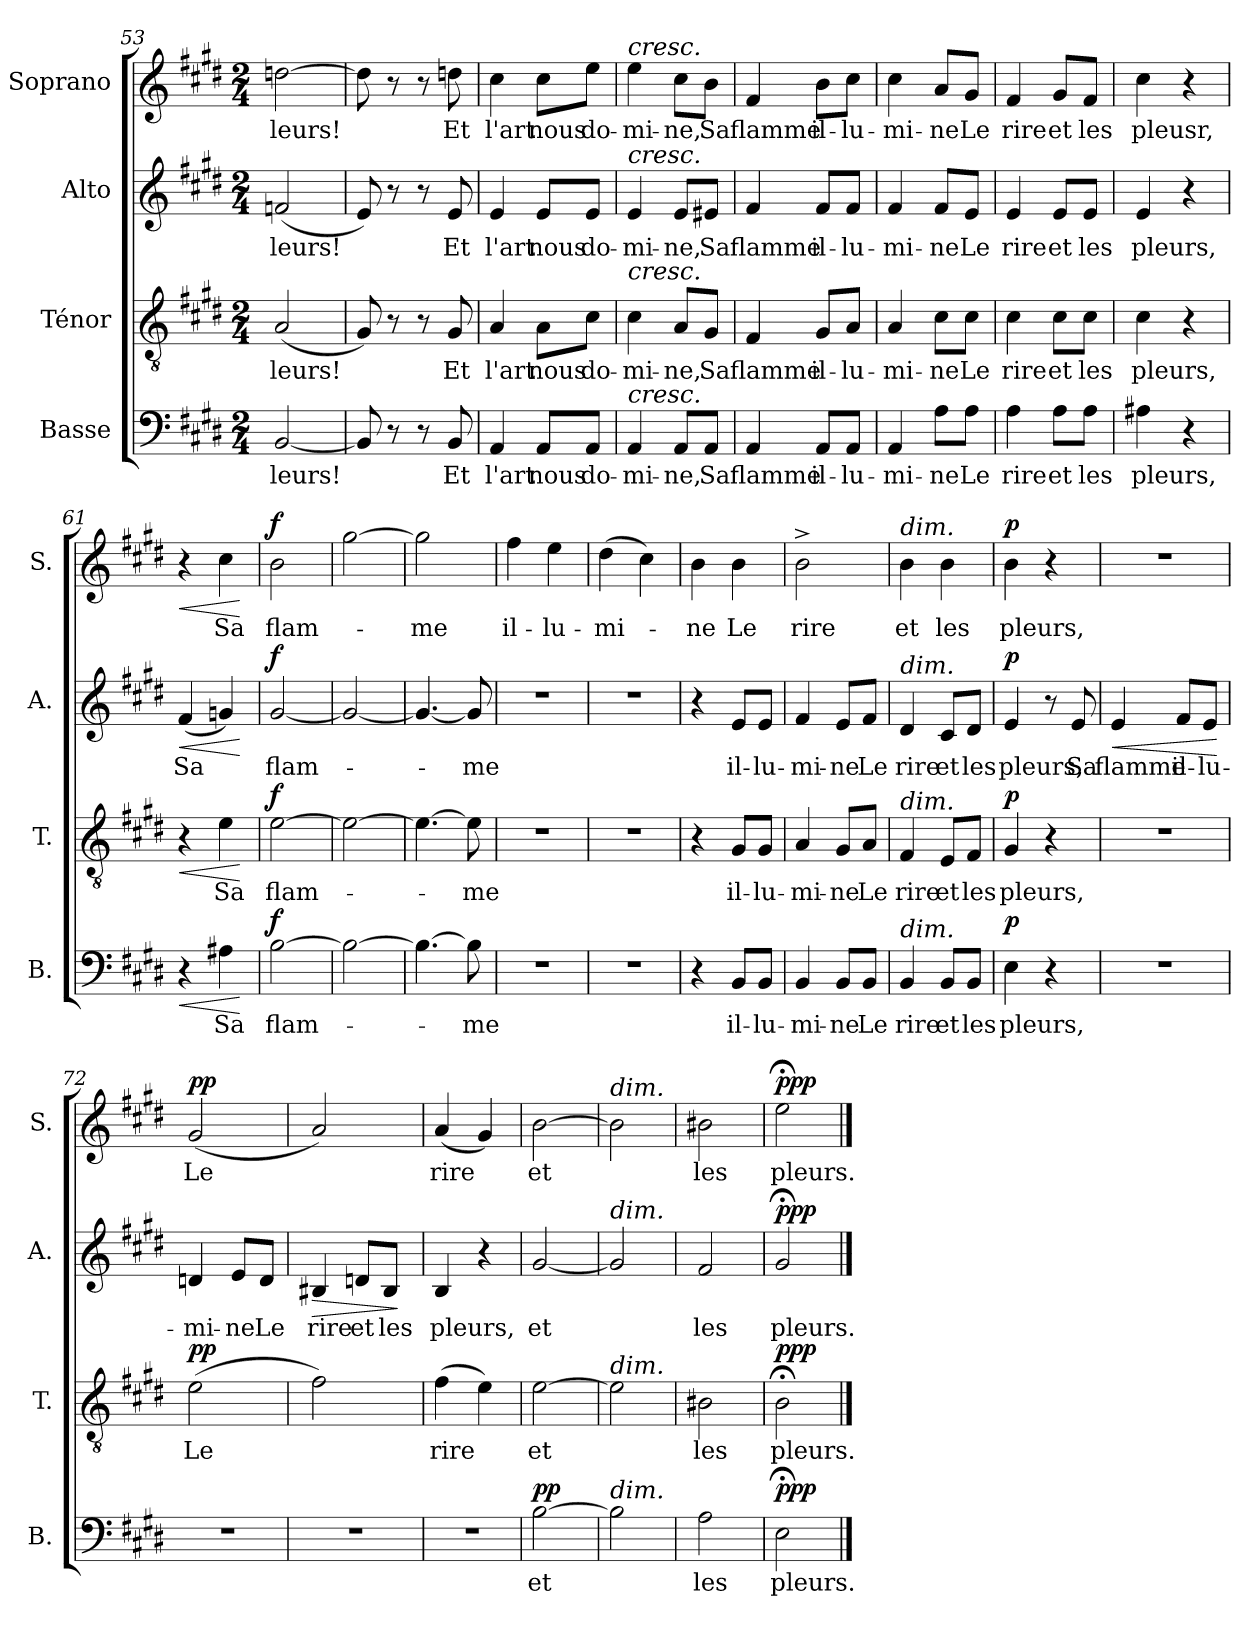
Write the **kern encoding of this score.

**kern	**text	**dynam	**kern	**text	**dynam	**kern	**text	**dynam	**kern	**text	**dynam
*part4	*part4	*part4	*part3	*part3	*part3	*part2	*part2	*part2	*part1	*part1	*part1
*staff4	*staff4	*staff4	*staff3	*staff3	*staff3	*staff2	*staff2	*staff2	*staff1	*staff1	*staff1
*I"Basse	*	*	*I"Ténor	*	*	*I"Alto	*	*	*I"Soprano	*	*
*I'B.	*	*	*I'T.	*	*	*I'A.	*	*	*I'S.	*	*
*clefF4	*	*	*clefGv2	*	*	*clefG2	*	*	*clefG2	*	*
*k[f#c#g#d#]	*	*	*k[f#c#g#d#]	*	*	*k[f#c#g#d#]	*	*	*k[f#c#g#d#]	*	*
*M2/4	*	*	*M2/4	*	*	*M2/4	*	*	*M2/4	*	*
=53	=53	=53	=53	=53	=53	=53	=53	=53	=53	=53	=53
!	!LO:LY:b	!	!	!LO:LY:b	!	!	!LO:LY:b	!	!	!LO:LY:b	!
[2BB/	-leurs!	.	(<2A/	-leurs!	.	(<2fn/	-leurs!	.	[2ddn\	-leurs!	.
=54	=54	=54	=54	=54	=54	=54	=54	=54	=54	=54	=54
8BB/]	.	.	8G#/)	.	.	8e/)	.	.	8dd\]	.	.
8r	.	.	8r	.	.	8r	.	.	8r	.	.
8r	.	.	8r	.	.	8r	.	.	8r	.	.
!	!LO:LY:b	!	!	!LO:LY:b	!	!	!LO:LY:b	!	!	!LO:LY:b	!
8BB/	Et	.	8G#/	Et	.	8e/	Et	.	8ddn\	Et	.
=55	=55	=55	=55	=55	=55	=55	=55	=55	=55	=55	=55
!	!LO:LY:b	!	!	!LO:LY:b	!	!	!LO:LY:b	!	!	!LO:LY:b	!
4AA/	l'art	.	4A/	l'art	.	4e/	l'art	.	4cc#\	l'art	.
!	!LO:LY:b	!	!	!LO:LY:b	!	!	!LO:LY:b	!	!	!LO:LY:b	!
8AA/L	nous	.	8A\L	nous	.	8e/L	nous	.	8cc#\L	nous	.
!	!LO:LY:b	!	!	!LO:LY:b	!	!	!LO:LY:b	!	!	!LO:LY:b	!
8AA/J	do-	.	8c#\J	do-	.	8e/J	do-	.	8ee\J	do-	.
=56	=56	=56	=56	=56	=56	=56	=56	=56	=56	=56	=56
!	!	!	!	!	!	!	!	!	!LO:TX:a:i:t=cresc.	!	!
!	!	!	!	!	!	!LO:TX:a:i:t=cresc.	!	!	!	!	!
!	!	!	!LO:TX:a:i:t=cresc.	!	!	!	!	!	!	!	!
!LO:TX:a:i:t=cresc.	!	!	!	!	!	!	!	!	!	!	!
!	!LO:LY:b	!	!	!LO:LY:b	!	!	!LO:LY:b	!	!	!LO:LY:b	!
4AA/	-mi-	.	4c#\	-mi-	.	4e/	-mi-	.	4ee\	-mi-	.
!	!LO:LY:b	!	!	!LO:LY:b	!	!	!LO:LY:b	!	!	!LO:LY:b	!
8AA/L	-ne,	.	8A/L	-ne,	.	8e/L	-ne,	.	8cc#\L	-ne,	.
!	!LO:LY:b	!	!	!LO:LY:b	!	!	!LO:LY:b	!	!	!LO:LY:b	!
8AA/J	Sa	.	8G#/J	Sa	.	8e#X/J	Sa	.	8b\J	Sa	.
=57	=57	=57	=57	=57	=57	=57	=57	=57	=57	=57	=57
!	!LO:LY:b	!	!	!LO:LY:b	!	!	!LO:LY:b	!	!	!LO:LY:b	!
4AA/	flamme	.	4F#/	flamme	.	4f#/	flamme	.	4f#/	flamme	.
!	!LO:LY:b	!	!	!LO:LY:b	!	!	!LO:LY:b	!	!	!LO:LY:b	!
8AA/L	il-	.	8G#/L	il-	.	8f#/L	il-	.	8b\L	il-	.
!	!LO:LY:b	!	!	!LO:LY:b	!	!	!LO:LY:b	!	!	!LO:LY:b	!
8AA/J	-lu-	.	8A/J	-lu-	.	8f#/J	-lu-	.	8cc#\J	-lu-	.
=58	=58	=58	=58	=58	=58	=58	=58	=58	=58	=58	=58
!	!LO:LY:b	!	!	!LO:LY:b	!	!	!LO:LY:b	!	!	!LO:LY:b	!
4AA/	-mi-	.	4A/	-mi-	.	4f#/	-mi-	.	4cc#\	-mi-	.
!	!LO:LY:b	!	!	!LO:LY:b	!	!	!LO:LY:b	!	!	!LO:LY:b	!
8A\L	-ne	.	8c#\L	-ne	.	8f#/L	-ne	.	8a/L	-ne	.
!	!LO:LY:b	!	!	!LO:LY:b	!	!	!LO:LY:b	!	!	!LO:LY:b	!
8A\J	Le	.	8c#\J	Le	.	8e/J	Le	.	8g#/J	Le	.
=59	=59	=59	=59	=59	=59	=59	=59	=59	=59	=59	=59
!	!LO:LY:b	!	!	!LO:LY:b	!	!	!LO:LY:b	!	!	!LO:LY:b	!
4A\	rire	.	4c#\	rire	.	4e/	rire	.	4f#/	rire	.
!	!LO:LY:b	!	!	!LO:LY:b	!	!	!LO:LY:b	!	!	!LO:LY:b	!
8A\L	et	.	8c#\L	et	.	8e/L	et	.	8g#/L	et	.
!	!LO:LY:b	!	!	!LO:LY:b	!	!	!LO:LY:b	!	!	!LO:LY:b	!
8A\J	les	.	8c#\J	les	.	8e/J	les	.	8f#/J	les	.
!!LO:PB:g=z
=60	=60	=60	=60	=60	=60	=60	=60	=60	=60	=60	=60
!	!LO:LY:b	!	!	!LO:LY:b	!	!	!LO:LY:b	!	!	!LO:LY:b	!
4A#X\	pleurs,	.	4c#\	pleurs,	.	4e/	pleurs,	.	4cc#\	pleusr,	.
4r	.	.	4r	.	.	4r	.	.	4r	.	.
=61	=61	=61	=61	=61	=61	=61	=61	=61	=61	=61	=61
!	!	!LO:HP:b	!	!	!LO:HP:b	!	!LO:LY:b	!LO:HP:b	!	!	!LO:HP:b
4r	.	<	4r	.	<	(<4f#/	Sa	<	4r	.	<
!	!LO:LY:b	!	!	!LO:LY:b	!	!	!	!	!	!LO:LY:b	!
4A#X\	Sa	.	4e\	Sa	.	4gn/)	.	.	4cc#\	Sa	.
.	.	[	.	.	[	.	.	[	.	.	[
=62	=62	=62	=62	=62	=62	=62	=62	=62	=62	=62	=62
!	!LO:LY:b	!LO:DY:a	!	!LO:LY:b	!LO:DY:a	!	!LO:LY:b	!LO:DY:a	!	!LO:LY:b	!LO:DY:a
[2B\	flam-	f	[2e\	flam-	f	[2g#/	flam-	f	2b\	flam-	f
=63	=63	=63	=63	=63	=63	=63	=63	=63	=63	=63	=63
2B\_	.	.	2e\_	.	.	2g#/_	.	.	[2gg#\	.	.
=64	=64	=64	=64	=64	=64	=64	=64	=64	=64	=64	=64
!	!	!	!	!	!	!	!	!	!	!LO:LY:b	!
4.B\_	.	.	4.e\_	.	.	4.g#/_	.	.	2gg#\]	-me	.
!	!LO:LY:b	!	!	!LO:LY:b	!	!	!LO:LY:b	!	!	!	!
8B\]	-me	.	8e\]	-me	.	8g#/]	-me	.	.	.	.
=65	=65	=65	=65	=65	=65	=65	=65	=65	=65	=65	=65
!	!	!	!	!	!	!	!	!	!	!LO:LY:b	!
2r	.	.	2r	.	.	2r	.	.	4ff#\	il-	.
!	!	!	!	!	!	!	!	!	!	!LO:LY:b	!
.	.	.	.	.	.	.	.	.	4ee\	-lu-	.
=66	=66	=66	=66	=66	=66	=66	=66	=66	=66	=66	=66
!	!	!	!	!	!	!	!	!	!	!LO:LY:b	!
2r	.	.	2r	.	.	2r	.	.	(>4dd#\	-mi-	.
.	.	.	.	.	.	.	.	.	4cc#\)	.	.
=67	=67	=67	=67	=67	=67	=67	=67	=67	=67	=67	=67
!	!	!	!	!	!	!	!	!	!	!LO:LY:b	!
4r	.	.	4r	.	.	4r	.	.	4b\	-ne	.
!	!LO:LY:b	!	!	!LO:LY:b	!	!	!LO:LY:b	!	!	!LO:LY:b	!
8BB/L	il-	.	8G#/L	il-	.	8e/L	il-	.	4b\	Le	.
!	!LO:LY:b	!	!	!LO:LY:b	!	!	!LO:LY:b	!	!	!	!
8BB/J	-lu-	.	8G#/J	-lu-	.	8e/J	-lu-	.	.	.	.
=68	=68	=68	=68	=68	=68	=68	=68	=68	=68	=68	=68
!	!LO:LY:b	!	!	!LO:LY:b	!	!	!LO:LY:b	!	!	!LO:LY:b	!
4BB/	-mi-	.	4A/	-mi-	.	4f#/	-mi-	.	2b^\	rire	.
!	!LO:LY:b	!	!	!LO:LY:b	!	!	!LO:LY:b	!	!	!	!
8BB/L	-ne	.	8G#/L	-ne	.	8e/L	-ne	.	.	.	.
!	!LO:LY:b	!	!	!LO:LY:b	!	!	!LO:LY:b	!	!	!	!
8BB/J	Le	.	8A/J	Le	.	8f#/J	Le	.	.	.	.
=69	=69	=69	=69	=69	=69	=69	=69	=69	=69	=69	=69
!	!	!	!	!	!	!	!	!	!LO:TX:a:i:t=dim.	!	!
!	!	!	!	!	!	!LO:TX:a:i:t=dim.	!	!	!	!	!
!	!	!	!LO:TX:a:i:t=dim.	!	!	!	!	!	!	!	!
!LO:TX:a:i:t=dim.	!	!	!	!	!	!	!	!	!	!	!
!	!LO:LY:b	!	!	!LO:LY:b	!	!	!LO:LY:b	!	!	!LO:LY:b	!
4BB/	rire	.	4F#/	rire	.	4d#/	rire	.	4b\	et	.
!	!LO:LY:b	!	!	!LO:LY:b	!	!	!LO:LY:b	!	!	!LO:LY:b	!
8BB/L	et	.	8E/L	et	.	8c#/L	et	.	4b\	les	.
!	!LO:LY:b	!	!	!LO:LY:b	!	!	!LO:LY:b	!	!	!	!
8BB/J	les	.	8F#/J	les	.	8d#/J	les	.	.	.	.
=70	=70	=70	=70	=70	=70	=70	=70	=70	=70	=70	=70
!	!LO:LY:b	!LO:DY:a	!	!LO:LY:b	!LO:DY:a	!	!LO:LY:b	!LO:DY:a	!	!LO:LY:b	!LO:DY:a
4E\	pleurs,	p	4G#/	pleurs,	p	4e/	pleurs,	p	4b\	pleurs,	p
4r	.	.	4r	.	.	8r	.	.	4r	.	.
!	!	!	!	!	!	!	!LO:LY:b	!	!	!	!
.	.	.	.	.	.	8e/	Sa	.	.	.	.
!!LO:LB:g=z
=71	=71	=71	=71	=71	=71	=71	=71	=71	=71	=71	=71
!	!	!	!	!	!	!	!LO:LY:b	!LO:HP:b	!	!	!
2r	.	.	2r	.	.	4e/	flamme	<	2r	.	.
!	!	!	!	!	!	!	!LO:LY:b	!	!	!	!
.	.	.	.	.	.	8f#/L	il-	.	.	.	.
!	!	!	!	!	!	!	!LO:LY:b	!	!	!	!
.	.	.	.	.	.	8e/J	-lu-	.	.	.	.
.	.	.	.	.	.	.	.	[	.	.	.
=72	=72	=72	=72	=72	=72	=72	=72	=72	=72	=72	=72
!	!	!	!	!LO:LY:b	!LO:DY:a	!	!LO:LY:b	!	!	!LO:LY:b	!LO:DY:a
2r	.	.	(>2e\	Le	pp	4dn/	-mi-	.	(<2g#/	-Le	pp
!	!	!	!	!	!	!	!LO:LY:b	!	!	!	!
.	.	.	.	.	.	8e/L	-ne	.	.	.	.
!	!	!	!	!	!	!	!LO:LY:b	!	!	!	!
.	.	.	.	.	.	8d/J	Le	.	.	.	.
=73	=73	=73	=73	=73	=73	=73	=73	=73	=73	=73	=73
!	!	!	!	!	!	!	!LO:LY:b	!LO:HP:b	!	!	!
2r	.	.	2f#\)	.	.	4B#X/	rire	>	2a/)	.	.
!	!	!	!	!	!	!	!LO:LY:b	!	!	!	!
.	.	.	.	.	.	8dn/L	et	.	.	.	.
!	!	!	!	!	!	!	!LO:LY:b	!	!	!	!
.	.	.	.	.	.	8B#/J	les	.	.	.	.
.	.	.	.	.	.	.	.	]	.	.	.
=74	=74	=74	=74	=74	=74	=74	=74	=74	=74	=74	=74
!	!	!	!	!LO:LY:b	!	!	!LO:LY:b	!	!	!LO:LY:b	!
2r	.	.	(>4f#\	rire	.	4B/	pleurs,	.	(<4a/	rire	.
.	.	.	4e\)	.	.	4r	.	.	4g#/)	.	.
=75	=75	=75	=75	=75	=75	=75	=75	=75	=75	=75	=75
!	!LO:LY:b	!LO:DY:a	!	!LO:LY:b	!	!	!LO:LY:b	!	!	!LO:LY:b	!
[2B\	et	pp	[2e\	et	.	[2g#/	et	.	[2b\	et	.
=76	=76	=76	=76	=76	=76	=76	=76	=76	=76	=76	=76
!	!	!	!	!	!	!	!	!	!LO:TX:a:i:t=dim.	!	!
!	!	!	!	!	!	!LO:TX:a:i:t=dim.	!	!	!	!	!
!	!	!	!LO:TX:a:i:t=dim.	!	!	!	!	!	!	!	!
!LO:TX:a:i:t=dim.	!	!	!	!	!	!	!	!	!	!	!
2B\]	.	.	2e\]	.	.	2g#/]	.	.	2b\]	.	.
=77	=77	=77	=77	=77	=77	=77	=77	=77	=77	=77	=77
!	!LO:LY:b	!	!	!LO:LY:b	!	!	!LO:LY:b	!	!	!LO:LY:b	!
2A\	les	.	2B#X\	les	.	2f#/	les	.	2b#X\	les	.
=78	=78	=78	=78	=78	=78	=78	=78	=78	=78	=78	=78
!	!LO:LY:b	!LO:DY:a	!	!LO:LY:b	!LO:DY:a	!	!LO:LY:b	!LO:DY:a	!	!LO:LY:b	!LO:DY:a
2E;<\	pleurs.	ppp	2B;<\	pleurs.	ppp	2g#;</	pleurs.	ppp	2ee;<\	pleurs.	ppp
==	==	==	==	==	==	==	==	==	==	==	==
*-	*-	*-	*-	*-	*-	*-	*-	*-	*-	*-	*-
